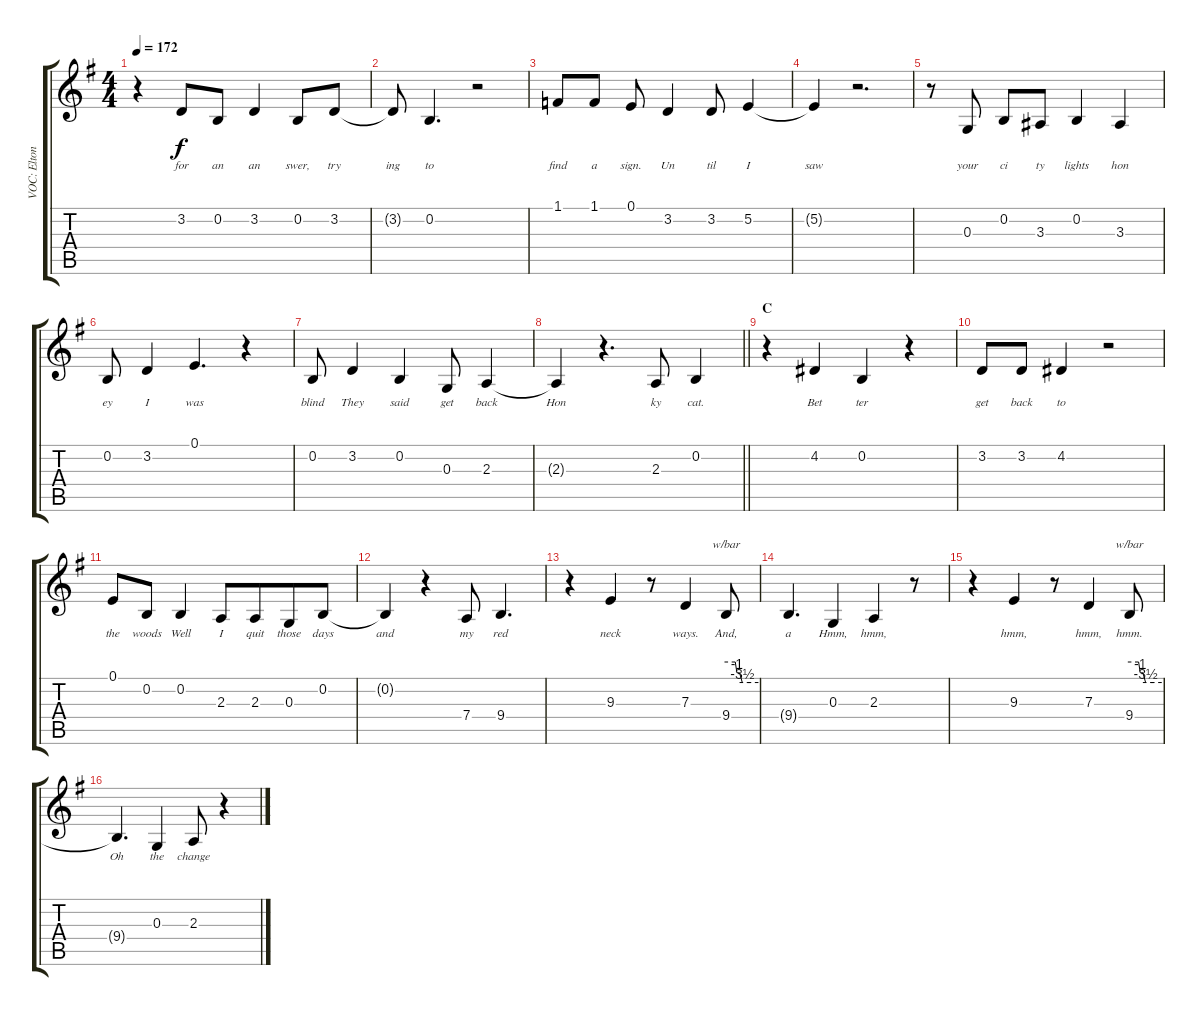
\track ("VOC: Elton John" "VOC: Elton") {instrument lead2sawtooth}
\staff {score tabs}
\tuning (E4 B3 G3 D3 A2 E2) {hide}
\ts (4 4)
\tempo 172
\clef g2
\ks g
r.4{dy f} 3.2.8{lyrics (0 "for") lyrics (1 "") lyrics (2 "") lyrics (3 "") lyrics (4 "")} 0.2.8{lyrics (0 "an") lyrics (1 "") lyrics (2 "") lyrics (3 "") lyrics (4 "")} 3.2.4{lyrics (0 "an") lyrics (1 "") lyrics (2 "") lyrics (3 "") lyrics (4 "")} 0.2.8{lyrics (0 "swer,") lyrics (1 "") lyrics (2 "") lyrics (3 "") lyrics (4 "")} 3.2.8{lyrics (0 "try") lyrics (1 "") lyrics (2 "") lyrics (3 "") lyrics (4 "")} |
3.2{t}.8{lyrics (0 "ing") lyrics (1 "") lyrics (2 "") lyrics (3 "") lyrics (4 "")} 0.2.4{d lyrics (0 "to") lyrics (1 "") lyrics (2 "") lyrics (3 "") lyrics (4 "")} r.2 |
1.1.8{lyrics (0 "find") lyrics (1 "") lyrics (2 "") lyrics (3 "") lyrics (4 "")} 1.1.8{lyrics (0 "a") lyrics (1 "") lyrics (2 "") lyrics (3 "") lyrics (4 "")} 0.1.8{lyrics (0 "sign.") lyrics (1 "") lyrics (2 "") lyrics (3 "") lyrics (4 "")} 3.2.4{lyrics (0 "Un") lyrics (1 "") lyrics (2 "") lyrics (3 "") lyrics (4 "")} 3.2.8{lyrics (0 "til") lyrics (1 "") lyrics (2 "") lyrics (3 "") lyrics (4 "")} 5.2.4{lyrics (0 "I") lyrics (1 "") lyrics (2 "") lyrics (3 "") lyrics (4 "")} |
5.2{t}.4{lyrics (0 "saw") lyrics (1 "") lyrics (2 "") lyrics (3 "") lyrics (4 "")} r.2{d} |
r.8 0.3.8{lyrics (0 "your") lyrics (1 "") lyrics (2 "") lyrics (3 "") lyrics (4 "")} 0.2.8{lyrics (0 "ci") lyrics (1 "") lyrics (2 "") lyrics (3 "") lyrics (4 "")} 3.3.8{lyrics (0 "ty") lyrics (1 "") lyrics (2 "") lyrics (3 "") lyrics (4 "")} 0.2.4{lyrics (0 "lights") lyrics (1 "") lyrics (2 "") lyrics (3 "") lyrics (4 "")} 3.3.4{lyrics (0 "hon") lyrics (1 "") lyrics (2 "") lyrics (3 "") lyrics (4 "")} |
0.2.8{lyrics (0 "ey") lyrics (1 "") lyrics (2 "") lyrics (3 "") lyrics (4 "")} 3.2.4{lyrics (0 "I") lyrics (1 "") lyrics (2 "") lyrics (3 "") lyrics (4 "")} 0.1.4{d lyrics (0 "was") lyrics (1 "") lyrics (2 "") lyrics (3 "") lyrics (4 "")} r.4 |
0.2.8{lyrics (0 "blind") lyrics (1 "") lyrics (2 "") lyrics (3 "") lyrics (4 "")} 3.2.4{lyrics (0 "They") lyrics (1 "") lyrics (2 "") lyrics (3 "") lyrics (4 "")} 0.2.4{lyrics (0 "said") lyrics (1 "") lyrics (2 "") lyrics (3 "") lyrics (4 "")} 0.3.8{lyrics (0 "get") lyrics (1 "") lyrics (2 "") lyrics (3 "") lyrics (4 "")} 2.3.4{lyrics (0 "back") lyrics (1 "") lyrics (2 "") lyrics (3 "") lyrics (4 "")} |
\barLineRight lightlight
2.3{t}.4{lyrics (0 "Hon") lyrics (1 "") lyrics (2 "") lyrics (3 "") lyrics (4 "")} r.4{d} 2.3.8{lyrics (0 "ky") lyrics (1 "") lyrics (2 "") lyrics (3 "") lyrics (4 "")} 0.2.4{lyrics (0 "cat.") lyrics (1 "") lyrics (2 "") lyrics (3 "") lyrics (4 "")} |
\section ("" "C")
r.4 4.2.4{lyrics (0 "Bet") lyrics (1 "") lyrics (2 "") lyrics (3 "") lyrics (4 "")} 0.2.4{lyrics (0 "ter") lyrics (1 "") lyrics (2 "") lyrics (3 "") lyrics (4 "")} r.4 |
3.2.8{lyrics (0 "get") lyrics (1 "") lyrics (2 "") lyrics (3 "") lyrics (4 "")} 3.2.8{lyrics (0 "back") lyrics (1 "") lyrics (2 "") lyrics (3 "") lyrics (4 "")} 4.2.4{lyrics (0 "to") lyrics (1 "") lyrics (2 "") lyrics (3 "") lyrics (4 "")} r.2 |
0.1.8{lyrics (0 "the") lyrics (1 "") lyrics (2 "") lyrics (3 "") lyrics (4 "")} 0.2.8{lyrics (0 "woods") lyrics (1 "") lyrics (2 "") lyrics (3 "") lyrics (4 "")} 0.2.4{lyrics (0 "Well") lyrics (1 "") lyrics (2 "") lyrics (3 "") lyrics (4 "")} 2.3.8{lyrics (0 "I") lyrics (1 "") lyrics (2 "") lyrics (3 "") lyrics (4 "")} 2.3.8{lyrics (0 "quit") lyrics (1 "") lyrics (2 "") lyrics (3 "") lyrics (4 "") beam merge} 0.3.8{lyrics (0 "those") lyrics (1 "") lyrics (2 "") lyrics (3 "") lyrics (4 "")} 0.2.8{lyrics (0 "days") lyrics (1 "") lyrics (2 "") lyrics (3 "") lyrics (4 "")} |
0.2{t}.4{lyrics (0 "and") lyrics (1 "") lyrics (2 "") lyrics (3 "") lyrics (4 "")} r.4 7.4.8{lyrics (0 "my") lyrics (1 "") lyrics (2 "") lyrics (3 "") lyrics (4 "")} 9.4.4{d lyrics (0 "red") lyrics (1 "") lyrics (2 "") lyrics (3 "") lyrics (4 "")} |
r.4 9.3.4{lyrics (0 "neck") lyrics (1 "") lyrics (2 "") lyrics (3 "") lyrics (4 "")} r.8 7.3.4{lyrics (0 "ways.") lyrics (1 "") lyrics (2 "") lyrics (3 "") lyrics (4 "")} 9.4.8{tbe (custom default 0 0 17 0 20 -4 25 -4 30 -14 45 -14 60 -14) lyrics (0 "And,") lyrics (1 "") lyrics (2 "") lyrics (3 "") lyrics (4 "")} |
9.4{t}.4{d lyrics (0 "a") lyrics (1 "") lyrics (2 "") lyrics (3 "") lyrics (4 "")} 0.3.4{lyrics (0 "Hmm,") lyrics (1 "") lyrics (2 "") lyrics (3 "") lyrics (4 "")} 2.3.4{lyrics (0 "hmm,") lyrics (1 "") lyrics (2 "") lyrics (3 "") lyrics (4 "")} r.8 |
r.4 9.3.4{lyrics (0 "hmm,") lyrics (1 "") lyrics (2 "") lyrics (3 "") lyrics (4 "")} r.8 7.3.4{lyrics (0 "hmm,") lyrics (1 "") lyrics (2 "") lyrics (3 "") lyrics (4 "")} 9.4.8{tbe (custom default 0 0 17 0 20 -4 25 -4 30 -14 45 -14 60 -14) lyrics (0 "hmm.") lyrics (1 "") lyrics (2 "") lyrics (3 "") lyrics (4 "")} |
9.4{t}.4{d lyrics (0 "Oh") lyrics (1 "") lyrics (2 "") lyrics (3 "") lyrics (4 "")} 0.3.4{lyrics (0 "the") lyrics (1 "") lyrics (2 "") lyrics (3 "") lyrics (4 "")} 2.3.8{lyrics (0 "change") lyrics (1 "") lyrics (2 "") lyrics (3 "") lyrics (4 "")} r.4
